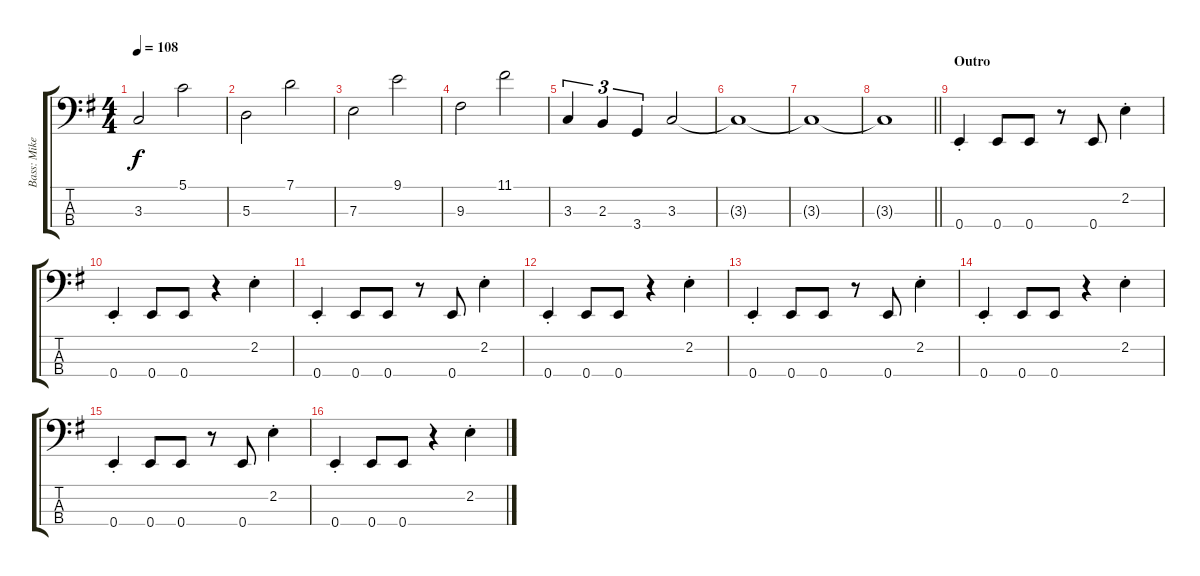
\track ("Bass: Mike" "Bass: Mike") {instrument electricbassfinger}
\staff {score tabs}
\tuning (G2 D2 A1 E1) {hide}
\ts (4 4)
\tempo 108
\clef f4
\ks g
3.3.2{dy f} 5.1.2 |
5.3.2 7.1.2 |
7.3.2 9.1.2 |
9.3.2 11.1.2 |
3.3.4{tu (3 2)} 2.3.4{tu (3 2)} 3.4.4{tu (3 2)} 3.3.2 |
3.3{t}.1 |
3.3{t}.1 |
\barLineRight lightlight
3.3{t}.1 |
\section ("" "Outro")
0.4{st}.4 0.4.8 0.4.8 r.8 0.4.8 2.2{st}.4 |
0.4{st}.4 0.4.8 0.4.8 r.4 2.2{st}.4 |
0.4{st}.4 0.4.8 0.4.8 r.8 0.4.8 2.2{st}.4 |
0.4{st}.4 0.4.8 0.4.8 r.4 2.2{st}.4 |
0.4{st}.4 0.4.8 0.4.8 r.8 0.4.8 2.2{st}.4 |
0.4{st}.4 0.4.8 0.4.8 r.4 2.2{st}.4 |
0.4{st}.4 0.4.8 0.4.8 r.8 0.4.8 2.2{st}.4 |
0.4{st}.4 0.4.8 0.4.8 r.4 2.2{st}.4
